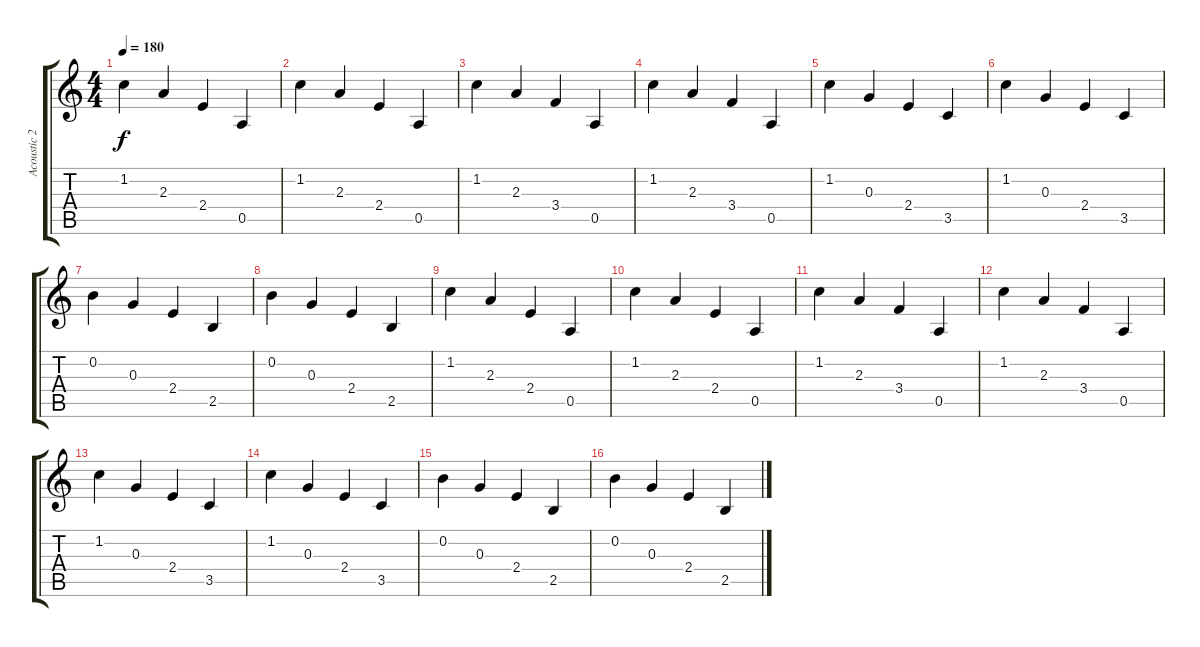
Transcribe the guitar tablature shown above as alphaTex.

\track ("Acoustic 2" "Acoustic 2") {instrument acousticguitarsteel}
\staff {score tabs}
\tuning (E4 B3 G3 D3 A2 E2) {hide}
\ts (4 4)
\tempo 180
\clef g2
\ks c
1.2.4{dy f instrument acousticguitarnylon} 2.3.4 2.4.4 0.5.4 |
1.2.4 2.3.4 2.4.4 0.5.4 |
1.2.4 2.3.4 3.4.4 0.5.4 |
1.2.4 2.3.4 3.4.4 0.5.4 |
1.2.4 0.3.4 2.4.4 3.5.4 |
1.2.4 0.3.4 2.4.4 3.5.4 |
0.2.4 0.3.4 2.4.4 2.5.4 |
0.2.4 0.3.4 2.4.4 2.5.4 |
1.2.4 2.3.4 2.4.4 0.5.4 |
1.2.4 2.3.4 2.4.4 0.5.4 |
1.2.4 2.3.4 3.4.4 0.5.4 |
1.2.4 2.3.4 3.4.4 0.5.4 |
1.2.4 0.3.4 2.4.4 3.5.4 |
1.2.4 0.3.4 2.4.4 3.5.4 |
0.2.4 0.3.4 2.4.4 2.5.4 |
0.2.4 0.3.4 2.4.4 2.5.4
